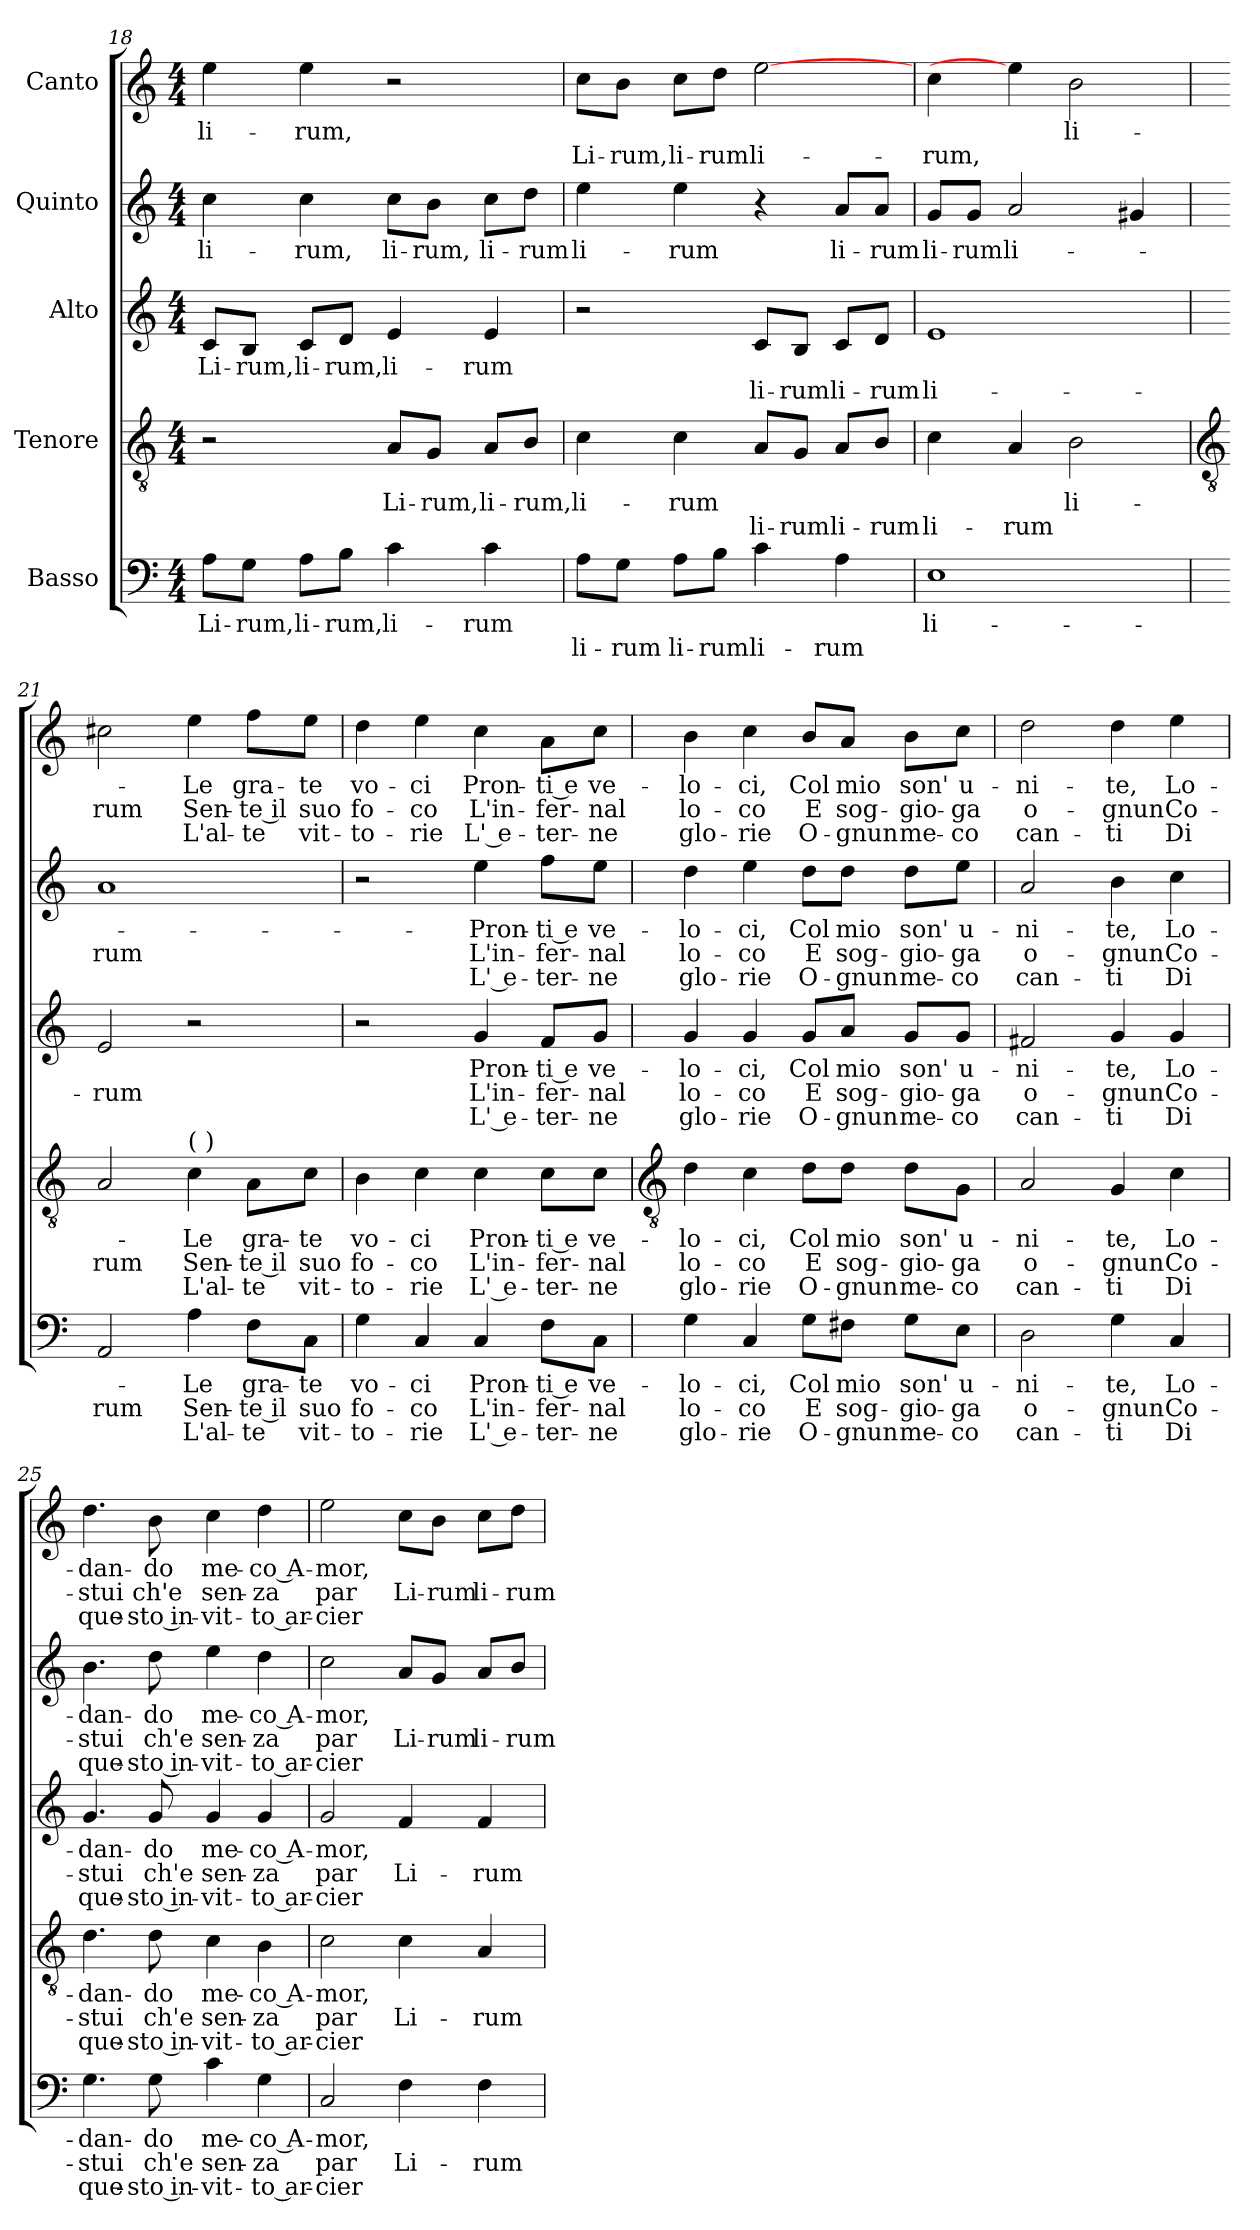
**kern	**text	**text	**text	**kern	**text	**text	**text	**kern	**text	**text	**text	**kern	**text	**text	**text	**kern	**text	**text	**text
*part5	*part5	*part5	*part5	*part4	*part4	*part4	*part4	*part3	*part3	*part3	*part3	*part2	*part2	*part2	*part2	*part1	*part1	*part1	*part1
*staff5	*staff5	*staff5	*staff5	*staff4	*staff4	*staff4	*staff4	*staff3	*staff3	*staff3	*staff3	*staff2	*staff2	*staff2	*staff2	*staff1	*staff1	*staff1	*staff1
*I"Basso	*	*	*	*I"Tenore	*	*	*	*I"Alto	*	*	*	*I"Quinto	*	*	*	*I"Canto	*	*	*
!!LO:LB:g=z
*clefF4	*	*	*	*clefGv2	*	*	*	*clefG2	*	*	*	*clefG2	*	*	*	*clefG2	*	*	*
*k[]	*	*	*	*k[]	*	*	*	*k[]	*	*	*	*k[]	*	*	*	*k[]	*	*	*
*C:	*	*	*	*C:	*	*	*	*C:	*	*	*	*C:	*	*	*	*C:	*	*	*
*M4/4	*	*	*	*M4/4	*	*	*	*M4/4	*	*	*	*M4/4	*	*	*	*M4/4	*	*	*
=18	=18	=18	=18	=18	=18	=18	=18	=18	=18	=18	=18	=18	=18	=18	=18	=18	=18	=18	=18
!	!LO:LY:b	!	!	!	!	!	!	!	!LO:LY:b	!	!	!	!LO:LY:b	!	!	!	!LO:LY:b	!	!
8A\L	Li-	.	.	2r	.	.	.	8c/L	Li-	.	.	4cc	li-	.	.	4ee	li-	.	.
!	!LO:LY:b	!	!	!	!	!	!	!	!LO:LY:b	!	!	!	!	!	!	!	!	!	!
8G\J	-rum,	.	.	.	.	.	.	8B/J	-rum,	.	.	.	.	.	.	.	.	.	.
!	!LO:LY:b	!	!	!	!	!	!	!	!LO:LY:b	!	!	!	!LO:LY:b	!	!	!	!LO:LY:b	!	!
8A\L	li-	.	.	.	.	.	.	8c/L	li-	.	.	4cc	-rum,	.	.	4ee	-rum,	.	.
!	!LO:LY:b	!	!	!	!	!	!	!	!LO:LY:b	!	!	!	!	!	!	!	!	!	!
8B\J	-rum,	.	.	.	.	.	.	8d/J	-rum,	.	.	.	.	.	.	.	.	.	.
!	!LO:LY:b	!	!	!	!LO:LY:b	!	!	!	!LO:LY:b	!	!	!	!LO:LY:b	!	!	!	!	!	!
4c	li-	.	.	8A/L	Li-	.	.	4e	li-	.	.	8cc\L	li-	.	.	2r	.	.	.
!	!	!	!	!	!LO:LY:b	!	!	!	!	!	!	!	!LO:LY:b	!	!	!	!	!	!
.	.	.	.	8G/J	-rum,	.	.	.	.	.	.	8b\J	-rum,	.	.	.	.	.	.
!	!LO:LY:b	!	!	!	!LO:LY:b	!	!	!	!LO:LY:b	!	!	!	!LO:LY:b	!	!	!	!	!	!
4c	-rum	.	.	8A/L	li-	.	.	4e	-rum	.	.	8cc\L	li-	.	.	.	.	.	.
!	!	!	!	!	!LO:LY:b	!	!	!	!	!	!	!	!LO:LY:b	!	!	!	!	!	!
.	.	.	.	8B/J	-rum,	.	.	.	.	.	.	8dd\J	-rum	.	.	.	.	.	.
=19	=19	=19	=19	=19	=19	=19	=19	=19	=19	=19	=19	=19	=19	=19	=19	=19	=19	=19	=19
!	!	!LO:LY:b	!	!	!LO:LY:b	!	!	!	!	!	!	!	!LO:LY:b	!	!	!	!	!LO:LY:b	!
8A\L	.	li-	.	4c	li-	.	.	2r	.	.	.	4ee	li-	.	.	8cc\L	.	Li-	.
!	!	!LO:LY:b	!	!	!	!	!	!	!	!	!	!	!	!	!	!	!	!LO:LY:b	!
8G\J	.	-rum	.	.	.	.	.	.	.	.	.	.	.	.	.	8b\J	.	-rum,	.
!	!	!LO:LY:b	!	!	!LO:LY:b	!	!	!	!	!	!	!	!LO:LY:b	!	!	!	!	!LO:LY:b	!
8A\L	.	li-	.	4c	-rum	.	.	.	.	.	.	4ee	-rum	.	.	8cc\L	.	li-	.
!	!	!LO:LY:b	!	!	!	!	!	!	!	!	!	!	!	!	!	!	!	!LO:LY:b	!
8B\J	.	-rum	.	.	.	.	.	.	.	.	.	.	.	.	.	8dd\J	.	-rum	.
!	!	!LO:LY:b	!	!	!	!LO:LY:b	!	!	!	!LO:LY:b	!	!	!	!	!	!	!	!LO:LY:b	!
4c	.	li-	.	8A/L	.	li-	.	8c/L	.	li-	.	4r	.	.	.	[2ee	.	li-	.
!	!	!	!	!	!	!LO:LY:b	!	!	!	!LO:LY:b	!	!	!	!	!	!	!	!	!
.	.	.	.	8G/J	.	-rum	.	8B/J	.	-rum	.	.	.	.	.	.	.	.	.
!	!	!LO:LY:b	!	!	!	!LO:LY:b	!	!	!	!LO:LY:b	!	!	!LO:LY:b	!	!	!	!	!	!
4A	.	-rum	.	8A/L	.	li-	.	8c/L	.	li-	.	8a/L	li-	.	.	.	.	.	.
!	!	!	!	!	!	!LO:LY:b	!	!	!	!LO:LY:b	!	!	!LO:LY:b	!	!	!	!	!	!
.	.	.	.	8B/J	.	-rum	.	8d/J	.	-rum	.	8a/J	-rum	.	.	.	.	.	.
=20	=20	=20	=20	=20	=20	=20	=20	=20	=20	=20	=20	=20	=20	=20	=20	=20	=20	=20	=20
!	!LO:LY:b	!	!	!	!	!LO:LY:b	!	!	!	!LO:LY:b	!	!	!LO:LY:b	!	!	!	!	!LO:LY:b	!
1E	li-	.	.	4c	.	li-	.	1e	.	li-	.	8g/L	li-	.	.	4cc	.	-rum,	.
!	!	!	!	!	!	!	!	!	!	!	!	!	!LO:LY:b	!	!	!	!	!	!
.	.	.	.	.	.	.	.	.	.	.	.	8g/J	-rum	.	.	.	.	.	.
!	!	!	!	!	!	!LO:LY:b	!	!	!	!	!	!	!LO:LY:b	!	!	!	!	!	!
.	.	.	.	4A	.	-rum	.	.	.	.	.	2a	li-	.	.	4ee]	.	.	.
!	!	!	!	!	!LO:LY:b	!	!	!	!	!	!	!	!	!	!	!	!LO:LY:b	!	!
.	.	.	.	2B	li-	.	.	.	.	.	.	.	.	.	.	2b	li-	.	.
.	.	.	.	.	.	.	.	.	.	.	.	4g#X	.	.	.	.	.	.	.
!!LO:LB:g=z
=21	=21	=21	=21	=21	=21	=21	=21	=21	=21	=21	=21	=21	=21	=21	=21	=21	=21	=21	=21
*	*	*	*	*clefGv2	*	*	*	*	*	*	*	*	*	*	*	*	*	*	*
!	!	!LO:LY:b	!	!	!	!LO:LY:b	!	!	!	!LO:LY:b	!	!	!	!LO:LY:b	!	!	!	!LO:LY:b	!
*	*	*	*	*	*	*	*	*^	*	*	*	*	*	*	*	*	*	*	*
2AA	.	-rum	.	2A	.	-rum	.	2e	2e\yy	.	-rum	.	1a	.	-rum	.	2cc#X	.	-rum	.
!	!	!	!	!LO:TX:a:t=(  )	!	!	!	!	!	!	!	!	!	!	!	!	!	!	!	!
!	!LO:LY:b	!LO:LY:b	!LO:LY:b	!	!LO:LY:b	!LO:LY:b	!LO:LY:b	!	!	!	!	!	!	!	!	!	!	!LO:LY:b	!LO:LY:b	!LO:LY:b
4A	Le	Sen-	-L'al-	4c	Le	Sen-	-L'al-	2r	2ryy	.	.	.	.	.	.	.	4ee	Le	Sen-	-L'al-
!	!LO:LY:b	!LO:LY:b	!LO:LY:b	!	!LO:LY:b	!LO:LY:b	!LO:LY:b	!	!	!	!	!	!	!	!	!	!	!LO:LY:b	!LO:LY:b	!LO:LY:b
8F\L	-gra-	-te il	te	8A\L	-gra-	-te il	te	.	.	.	.	.	.	.	.	.	8ff\L	-gra-	-te il	te
!	!LO:LY:b	!LO:LY:b	!LO:LY:b	!	!LO:LY:b	!LO:LY:b	!LO:LY:b	!	!	!	!	!	!	!	!	!	!	!LO:LY:b	!LO:LY:b	!LO:LY:b
8C\J	te	suo	vit-	8c\J	te	suo	vit-	.	.	.	.	.	.	.	.	.	8ee\J	te	suo	vit-
*	*	*	*	*	*	*	*	*v	*v	*	*	*	*	*	*	*	*	*	*	*
=22	=22	=22	=22	=22	=22	=22	=22	=22	=22	=22	=22	=22	=22	=22	=22	=22	=22	=22	=22
!	!LO:LY:b	!LO:LY:b	!LO:LY:b	!	!LO:LY:b	!LO:LY:b	!LO:LY:b	!	!	!	!	!	!	!	!	!	!LO:LY:b	!LO:LY:b	!LO:LY:b
4G	-vo-	-fo-	-to-	4B	-vo-	-fo-	-to-	2r	.	.	.	2r	.	.	.	4dd	-vo-	-fo-	-to-
!	!LO:LY:b	!LO:LY:b	!LO:LY:b	!	!LO:LY:b	!LO:LY:b	!LO:LY:b	!	!	!	!	!	!	!	!	!	!LO:LY:b	!LO:LY:b	!LO:LY:b
4C	-ci	co	rie	4c	-ci	co	rie	.	.	.	.	.	.	.	.	4ee	-ci	co	rie
!	!LO:LY:b	!LO:LY:b	!LO:LY:b	!	!LO:LY:b	!LO:LY:b	!LO:LY:b	!	!LO:LY:b	!LO:LY:b	!LO:LY:b	!	!LO:LY:b	!LO:LY:b	!LO:LY:b	!	!LO:LY:b	!LO:LY:b	!LO:LY:b
4C	Pron-	-L'in-	-L' e-	4c	Pron-	-L'in-	-L' e-	4g	Pron-	-L'in-	-L' e-	4ee	Pron-	-L'in-	-L' e-	4cc	Pron-	-L'in-	-L' e-
!	!LO:LY:b	!LO:LY:b	!LO:LY:b	!	!LO:LY:b	!LO:LY:b	!LO:LY:b	!	!LO:LY:b	!LO:LY:b	!LO:LY:b	!	!LO:LY:b	!LO:LY:b	!LO:LY:b	!	!LO:LY:b	!LO:LY:b	!LO:LY:b
8F\L	-ti e	fer-	-ter-	8c\L	-ti e	fer-	-ter-	8f/L	-ti e	fer-	-ter-	8ff\L	-ti e	fer-	-ter-	8a\L	-ti e	fer-	-ter-
!	!LO:LY:b	!LO:LY:b	!LO:LY:b	!	!LO:LY:b	!LO:LY:b	!LO:LY:b	!	!LO:LY:b	!LO:LY:b	!LO:LY:b	!	!LO:LY:b	!LO:LY:b	!LO:LY:b	!	!LO:LY:b	!LO:LY:b	!LO:LY:b
8C\J	-ve-	-nal	ne	8c\J	-ve-	-nal	ne	8g/J	-ve-	-nal	ne	8ee\J	-ve-	-nal	ne	8cc\J	-ve-	-nal	ne
!!LO:LB:g=z
=23	=23	=23	=23	=23	=23	=23	=23	=23	=23	=23	=23	=23	=23	=23	=23	=23	=23	=23	=23
*	*	*	*	*clefGv2	*	*	*	*	*	*	*	*	*	*	*	*	*	*	*
!	!LO:LY:b	!LO:LY:b	!LO:LY:b	!	!LO:LY:b	!LO:LY:b	!LO:LY:b	!	!LO:LY:b	!LO:LY:b	!LO:LY:b	!	!LO:LY:b	!LO:LY:b	!LO:LY:b	!	!LO:LY:b	!LO:LY:b	!LO:LY:b
4G	lo-	-lo-	-glo-	4d	lo-	-lo-	-glo-	4g	lo-	-lo-	-glo-	4dd	lo-	-lo-	-glo-	4b	lo-	-lo-	-glo-
!	!LO:LY:b	!LO:LY:b	!LO:LY:b	!	!LO:LY:b	!LO:LY:b	!LO:LY:b	!	!LO:LY:b	!LO:LY:b	!LO:LY:b	!	!LO:LY:b	!LO:LY:b	!LO:LY:b	!	!LO:LY:b	!LO:LY:b	!LO:LY:b
4C	-ci,	co	rie	4c	-ci,	co	rie	4g	-ci,	co	rie	4ee	-ci,	co	rie	4cc	-ci,	co	rie
!	!LO:LY:b	!LO:LY:b	!LO:LY:b	!	!LO:LY:b	!LO:LY:b	!LO:LY:b	!	!LO:LY:b	!LO:LY:b	!LO:LY:b	!	!LO:LY:b	!LO:LY:b	!LO:LY:b	!	!LO:LY:b	!LO:LY:b	!LO:LY:b
8G\L	Col	E	O-	8d\L	Col	E	O-	8g/L	Col	E	O-	8dd\L	Col	E	O-	8b/L	Col	E	O-
!	!LO:LY:b	!LO:LY:b	!LO:LY:b	!	!LO:LY:b	!LO:LY:b	!LO:LY:b	!	!LO:LY:b	!LO:LY:b	!LO:LY:b	!	!LO:LY:b	!LO:LY:b	!LO:LY:b	!	!LO:LY:b	!LO:LY:b	!LO:LY:b
8F#X\J	-mio	sog-	-gnun	8d\J	-mio	sog-	-gnun	8a/J	-mio	sog-	-gnun	8dd\J	-mio	sog-	-gnun	8a/J	-mio	sog-	-gnun
!	!LO:LY:b	!LO:LY:b	!LO:LY:b	!	!LO:LY:b	!LO:LY:b	!LO:LY:b	!	!LO:LY:b	!LO:LY:b	!LO:LY:b	!	!LO:LY:b	!LO:LY:b	!LO:LY:b	!	!LO:LY:b	!LO:LY:b	!LO:LY:b
8G\L	son'	gio-	-me-	8d\L	son'	gio-	-me-	8g/L	son'	gio-	-me-	8dd\L	son'	gio-	-me-	8b\L	son'	gio-	-me-
!	!LO:LY:b	!LO:LY:b	!LO:LY:b	!	!LO:LY:b	!LO:LY:b	!LO:LY:b	!	!LO:LY:b	!LO:LY:b	!LO:LY:b	!	!LO:LY:b	!LO:LY:b	!LO:LY:b	!	!LO:LY:b	!LO:LY:b	!LO:LY:b
8E\J	-u-	-ga	co	8G\J	-u-	-ga	co	8g/J	-u-	-ga	co	8ee\J	-u-	-ga	co	8cc\J	-u-	-ga	co
=24	=24	=24	=24	=24	=24	=24	=24	=24	=24	=24	=24	=24	=24	=24	=24	=24	=24	=24	=24
!	!LO:LY:b	!LO:LY:b	!LO:LY:b	!	!LO:LY:b	!LO:LY:b	!LO:LY:b	!	!LO:LY:b	!LO:LY:b	!LO:LY:b	!	!LO:LY:b	!LO:LY:b	!LO:LY:b	!	!LO:LY:b	!LO:LY:b	!LO:LY:b
2D	ni-	-o-	-can-	2A	ni-	-o-	-can-	2f#X	ni-	-o-	-can-	2a	ni-	-o-	-can-	2dd	ni-	-o-	-can-
!	!LO:LY:b	!LO:LY:b	!LO:LY:b	!	!LO:LY:b	!LO:LY:b	!LO:LY:b	!	!LO:LY:b	!LO:LY:b	!LO:LY:b	!	!LO:LY:b	!LO:LY:b	!LO:LY:b	!	!LO:LY:b	!LO:LY:b	!LO:LY:b
4G	-te,	gnun	ti	4G	-te,	gnun	ti	4g	-te,	gnun	ti	4b	-te,	gnun	ti	4dd	-te,	gnun	ti
!	!LO:LY:b	!LO:LY:b	!LO:LY:b	!	!LO:LY:b	!LO:LY:b	!LO:LY:b	!	!LO:LY:b	!LO:LY:b	!LO:LY:b	!	!LO:LY:b	!LO:LY:b	!LO:LY:b	!	!LO:LY:b	!LO:LY:b	!LO:LY:b
4C	Lo-	-Co-	-Di	4c	Lo-	-Co-	-Di	4g	Lo-	-Co-	-Di	4cc	Lo-	-Co-	-Di	4ee	Lo-	-Co-	-Di
=25	=25	=25	=25	=25	=25	=25	=25	=25	=25	=25	=25	=25	=25	=25	=25	=25	=25	=25	=25
!	!LO:LY:b	!LO:LY:b	!LO:LY:b	!	!LO:LY:b	!LO:LY:b	!LO:LY:b	!	!LO:LY:b	!LO:LY:b	!LO:LY:b	!	!LO:LY:b	!LO:LY:b	!LO:LY:b	!	!LO:LY:b	!LO:LY:b	!LO:LY:b
4.G	dan-	-stui	que-	4.d	dan-	-stui	que-	4.g	dan-	-stui	que-	4.b	dan-	-stui	que-	4.dd	dan-	-stui	que-
!	!LO:LY:b	!LO:LY:b	!LO:LY:b	!	!LO:LY:b	!LO:LY:b	!LO:LY:b	!	!LO:LY:b	!LO:LY:b	!LO:LY:b	!	!LO:LY:b	!LO:LY:b	!LO:LY:b	!	!LO:LY:b	!LO:LY:b	!LO:LY:b
8G	-do	ch'e	sto in-	8d	-do	ch'e	sto in-	8g	-do	ch'e	sto in-	8dd	-do	ch'e	sto in-	8b	-do	ch'e	sto in-
!	!LO:LY:b	!LO:LY:b	!LO:LY:b	!	!LO:LY:b	!LO:LY:b	!LO:LY:b	!	!LO:LY:b	!LO:LY:b	!LO:LY:b	!	!LO:LY:b	!LO:LY:b	!LO:LY:b	!	!LO:LY:b	!LO:LY:b	!LO:LY:b
4c	-me-	-sen-	-vit-	4c	-me-	-sen-	-vit-	4g	-me-	-sen-	-vit-	4ee	-me-	-sen-	-vit-	4cc	-me-	-sen-	-vit-
!	!LO:LY:b	!LO:LY:b	!LO:LY:b	!	!LO:LY:b	!LO:LY:b	!LO:LY:b	!	!LO:LY:b	!LO:LY:b	!LO:LY:b	!	!LO:LY:b	!LO:LY:b	!LO:LY:b	!	!LO:LY:b	!LO:LY:b	!LO:LY:b
4G	-co A-	-za	to ar-	4B	-co A-	-za	to ar-	4g	-co A-	-za	to ar-	4dd	-co A-	-za	to ar-	4dd	-co A-	-za	to ar-
=26	=26	=26	=26	=26	=26	=26	=26	=26	=26	=26	=26	=26	=26	=26	=26	=26	=26	=26	=26
!	!LO:LY:b	!LO:LY:b	!LO:LY:b	!	!LO:LY:b	!LO:LY:b	!LO:LY:b	!	!LO:LY:b	!LO:LY:b	!LO:LY:b	!	!LO:LY:b	!LO:LY:b	!LO:LY:b	!	!LO:LY:b	!LO:LY:b	!LO:LY:b
2C	-mor,	par	cier	2c	-mor,	par	cier	2g	-mor,	par	cier	2cc	-mor,	par	cier	2ee	-mor,	par	cier
!	!	!LO:LY:b	!	!	!	!LO:LY:b	!	!	!	!LO:LY:b	!	!	!	!LO:LY:b	!	!	!	!LO:LY:b	!
4F	.	Li-	.	4c	.	Li-	.	4f	.	Li-	.	8a/L	.	Li-	.	8cc\L	.	Li-	.
!	!	!	!	!	!	!	!	!	!	!	!	!	!	!LO:LY:b	!	!	!	!LO:LY:b	!
.	.	.	.	.	.	.	.	.	.	.	.	8g/J	.	-rum	.	8b\J	.	-rum	.
!	!	!LO:LY:b	!	!	!	!LO:LY:b	!	!	!	!LO:LY:b	!	!	!	!LO:LY:b	!	!	!	!LO:LY:b	!
4F	.	-rum	.	4A	.	-rum	.	4f	.	-rum	.	8a/L	.	li-	.	8cc\L	.	li-	.
!	!	!	!	!	!	!	!	!	!	!	!	!	!	!LO:LY:b	!	!	!	!LO:LY:b	!
.	.	.	.	.	.	.	.	.	.	.	.	8b/J	.	-rum	.	8dd\J	.	-rum	.
=	=	=	=	=	=	=	=	=	=	=	=	=	=	=	=	=	=	=	=
*-	*-	*-	*-	*-	*-	*-	*-	*-	*-	*-	*-	*-	*-	*-	*-	*-	*-	*-	*-
